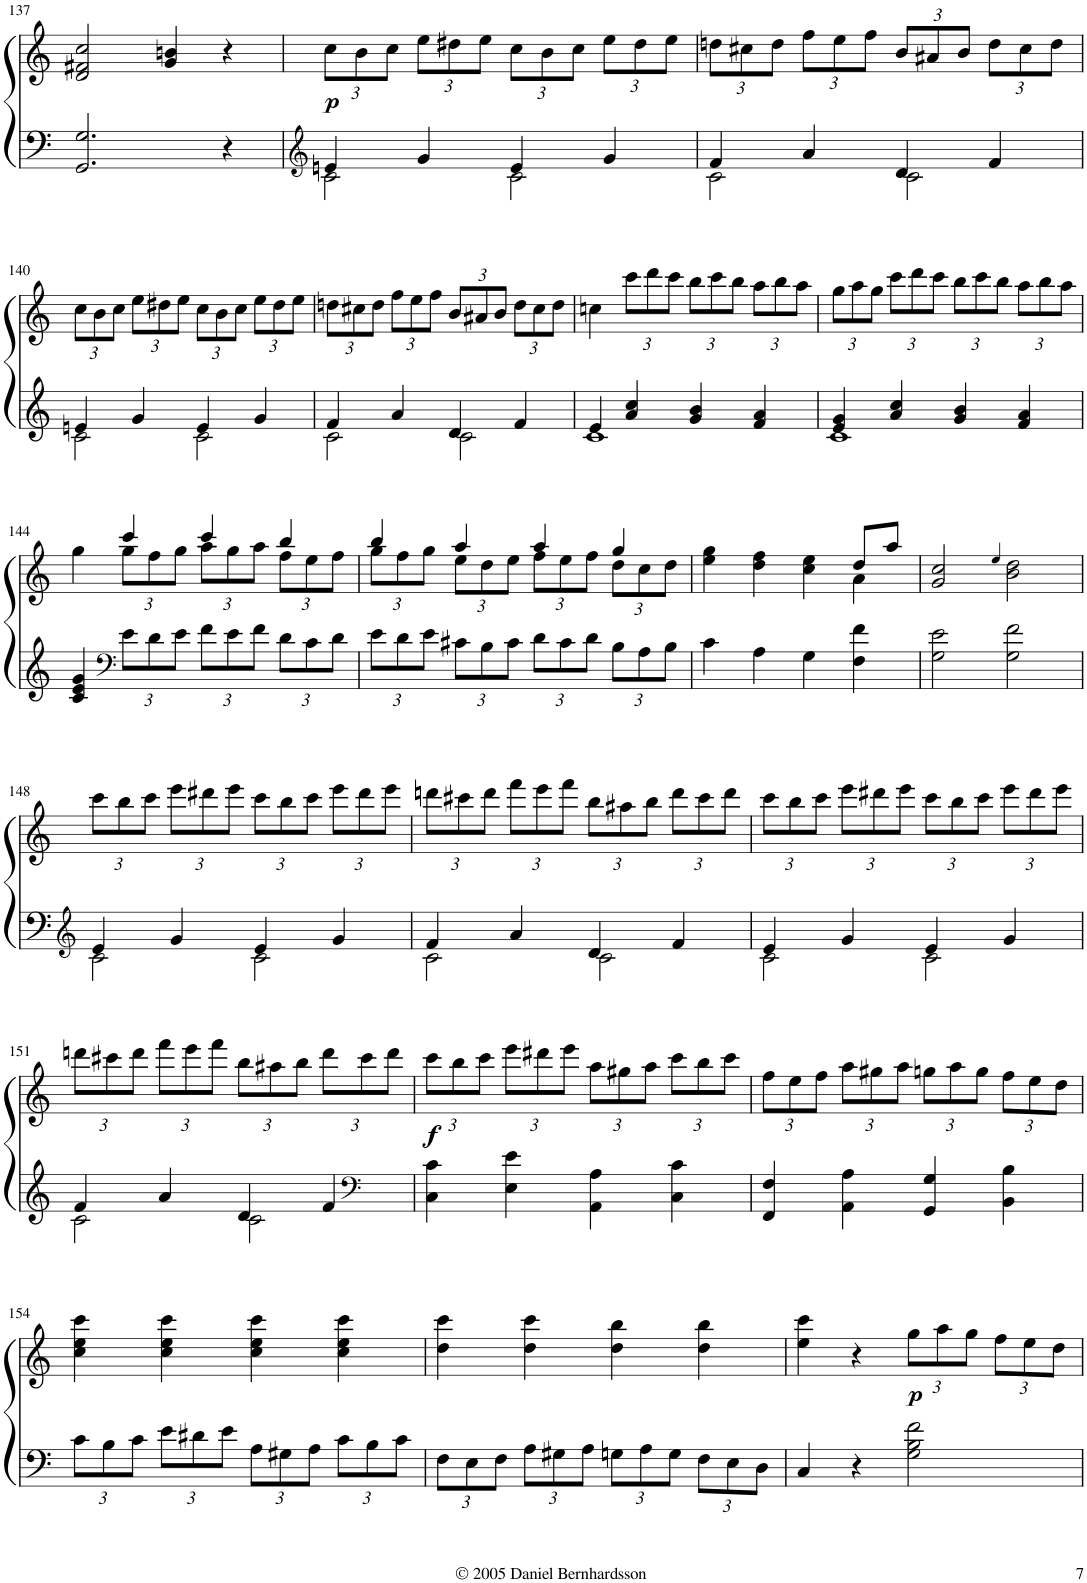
**kern	**kern	**dynam
*part1	*part1	*part1
*staff2	*staff1	*staff1/2
*I"Piano	*	*
*I'Pno.	*	*
!!LO:PB:g=z
*clefF4	*clefG2	*
*k[]	*k[]	*
*M4/4	*M4/4	*
*met(c)	*met(c)	*
=137	=137	=137
2.GG/ 2.G/	2d/ 2f#X/ 2cc/	.
.	4g/ 4bn/	.
4r	4r	.
=138	=138	=138
*clefG2	*	*
*^	*	*
*	*	*Xbrackettup	*
!	!	!	!LO:DY:b
4en/	2c\	12cc\L	p
.	.	12b\	.
.	.	12cc\J	.
4g/	.	12ee\L	.
.	.	12dd#X\	.
.	.	12ee\J	.
4e/	2c\	12cc\L	.
.	.	12b\	.
.	.	12cc\J	.
4g/	.	12ee\L	.
.	.	12dd#\	.
.	.	12ee\J	.
=139	=139	=139	=139
4f/	2c\	12ddn\L	.
.	.	12cc#X\	.
.	.	12dd\J	.
4a/	.	12ff\L	.
.	.	12ee\	.
.	.	12ff\J	.
4d/	2c\	12b/L	.
.	.	12a#X/	.
.	.	12b/J	.
4f/	.	12dd\L	.
.	.	12cc#\	.
.	.	12dd\J	.
!!LO:LB:g=z
=140	=140	=140	=140
4en/	2c\	12cc\L	.
.	.	12b\	.
.	.	12cc\J	.
4g/	.	12ee\L	.
.	.	12dd#X\	.
.	.	12ee\J	.
4e/	2c\	12cc\L	.
.	.	12b\	.
.	.	12cc\J	.
4g/	.	12ee\L	.
.	.	12dd#\	.
.	.	12ee\J	.
=141	=141	=141	=141
4f/	2c\	12ddn\L	.
.	.	12cc#X\	.
.	.	12dd\J	.
4a/	.	12ff\L	.
.	.	12ee\	.
.	.	12ff\J	.
4d/	2c\	12b/L	.
.	.	12a#X/	.
.	.	12b/J	.
4f/	.	12dd\L	.
.	.	12cc#\	.
.	.	12dd\J	.
=142	=142	=142	=142
4e/	1c	4ccn\	.
4a/ 4cc/	.	12ccc\L	.
.	.	12ddd\	.
.	.	12ccc\J	.
4g/ 4b/	.	12bb\L	.
.	.	12ccc\	.
.	.	12bb\J	.
4f/ 4a/	.	12aa\L	.
.	.	12bb\	.
.	.	12aa\J	.
=143	=143	=143	=143
4e/ 4g/	1c	12gg\L	.
.	.	12aa\	.
.	.	12gg\J	.
4a/ 4cc/	.	12ccc\L	.
.	.	12ddd\	.
.	.	12ccc\J	.
4g/ 4b/	.	12bb\L	.
.	.	12ccc\	.
.	.	12bb\J	.
4f/ 4a/	.	12aa\L	.
.	.	12bb\	.
.	.	12aa\J	.
*v	*v	*	*
!!LO:LB:g=z
=144	=144	=144
*	*^	*
4c/ 4e/ 4g/	4gg\	4ryy	.
*clefF4	*	*	*
*Xbrackettup	*	*	*
12e\L	4ccc/	12gg\L	.
12d\	.	12ff\	.
12e\J	.	12gg\J	.
12f\L	4ccc/	12aa\L	.
12e\	.	12gg\	.
12f\J	.	12aa\J	.
12d\L	4bb/	12ff\L	.
12c\	.	12ee\	.
12d\J	.	12ff\J	.
=145	=145	=145	=145
12e\L	4bb/	12gg\L	.
12d\	.	12ff\	.
12e\J	.	12gg\J	.
12c#X\L	4aa/	12ee\L	.
12B\	.	12dd\	.
12c#\J	.	12ee\J	.
12d\L	4aa/	12ff\L	.
12c#\	.	12ee\	.
12d\J	.	12ff\J	.
12B\L	4gg/	12dd\L	.
12A\	.	12cc\	.
12B\J	.	12dd\J	.
=146	=146	=146	=146
4c\	4ee\ 4gg\	2ryy	.
4A\	4dd\ 4ff\	.	.
4G\	4cc\ 4ee\	4ryy	.
4F\ 4f\	8dd/L	4a\	.
.	8aa/J	.	.
*	*v	*v	*
=147	=147	=147
2G\ 2e\	2g/ 2cc/	.
.	4qee/	.
2G\ 2f\	2b\ 2dd\	.
!!LO:LB:g=z
=148	=148	=148
*clefG2	*	*
*^	*	*
4e/	2c\	12ccc\L	.
.	.	12bb\	.
.	.	12ccc\J	.
4g/	.	12eee\L	.
.	.	12ddd#X\	.
.	.	12eee\J	.
4e/	2c\	12ccc\L	.
.	.	12bb\	.
.	.	12ccc\J	.
4g/	.	12eee\L	.
.	.	12ddd#\	.
.	.	12eee\J	.
=149	=149	=149	=149
4f/	2c\	12dddn\L	.
.	.	12ccc#X\	.
.	.	12ddd\J	.
4a/	.	12fff\L	.
.	.	12eee\	.
.	.	12fff\J	.
4d/	2c\	12bb\L	.
.	.	12aa#X\	.
.	.	12bb\J	.
4f/	.	12ddd\L	.
.	.	12ccc#\	.
.	.	12ddd\J	.
=150	=150	=150	=150
4e/	2c\	12ccc\L	.
.	.	12bb\	.
.	.	12ccc\J	.
4g/	.	12eee\L	.
.	.	12ddd#X\	.
.	.	12eee\J	.
4e/	2c\	12ccc\L	.
.	.	12bb\	.
.	.	12ccc\J	.
4g/	.	12eee\L	.
.	.	12ddd#\	.
.	.	12eee\J	.
!!LO:LB:g=z
=151	=151	=151	=151
4f/	2c\	12dddn\L	.
.	.	12ccc#X\	.
.	.	12ddd\J	.
4a/	.	12fff\L	.
.	.	12eee\	.
.	.	12fff\J	.
4d/	2c\	12bb\L	.
.	.	12aa#X\	.
.	.	12bb\J	.
4f/	.	12ddd\L	.
*clefF4	*	*	*
.	.	12ccc#\	.
.	.	12ddd\J	.
*v	*v	*	*
=152	=152	=152
!	!	!LO:DY:b
4C\ 4c\	12ccc\L	f
.	12bb\	.
.	12ccc\J	.
4E\ 4e\	12eee\L	.
.	12ddd#X\	.
.	12eee\J	.
4AA\ 4A\	12aa\L	.
.	12gg#X\	.
.	12aa\J	.
4C\ 4c\	12ccc\L	.
.	12bb\	.
.	12ccc\J	.
=153	=153	=153
4FF/ 4F/	12ff\L	.
.	12ee\	.
.	12ff\J	.
4AA\ 4A\	12aa\L	.
.	12gg#X\	.
.	12aa\J	.
4GG/ 4G/	12ggn\L	.
.	12aa\	.
.	12gg\J	.
4BB\ 4B\	12ff\L	.
.	12ee\	.
.	12dd\J	.
!!LO:LB:g=z
=154	=154	=154
12c\L	4cc\ 4ee\ 4ccc\	.
12B\	.	.
12c\J	.	.
12e\L	4cc\ 4ee\ 4ccc\	.
12d#X\	.	.
12e\J	.	.
12A\L	4cc\ 4ee\ 4ccc\	.
12G#X\	.	.
12A\J	.	.
12c\L	4cc\ 4ee\ 4ccc\	.
12B\	.	.
12c\J	.	.
=155	=155	=155
12F\L	4dd\ 4ccc\	.
12E\	.	.
12F\J	.	.
12A\L	4dd\ 4ccc\	.
12G#X\	.	.
12A\J	.	.
12Gn\L	4dd\ 4bb\	.
12A\	.	.
12G\J	.	.
12F\L	4dd\ 4bb\	.
12E\	.	.
12D\J	.	.
=156	=156	=156
4C/	4ee\ 4ccc\	.
4r	4r	.
!	!	!LO:DY:b
2G\ 2B\ 2f\	12gg\L	p
.	12aa\	.
.	12gg\J	.
.	12ff\L	.
.	12ee\	.
.	12dd\J	.
=	=	=
*-	*-	*-
